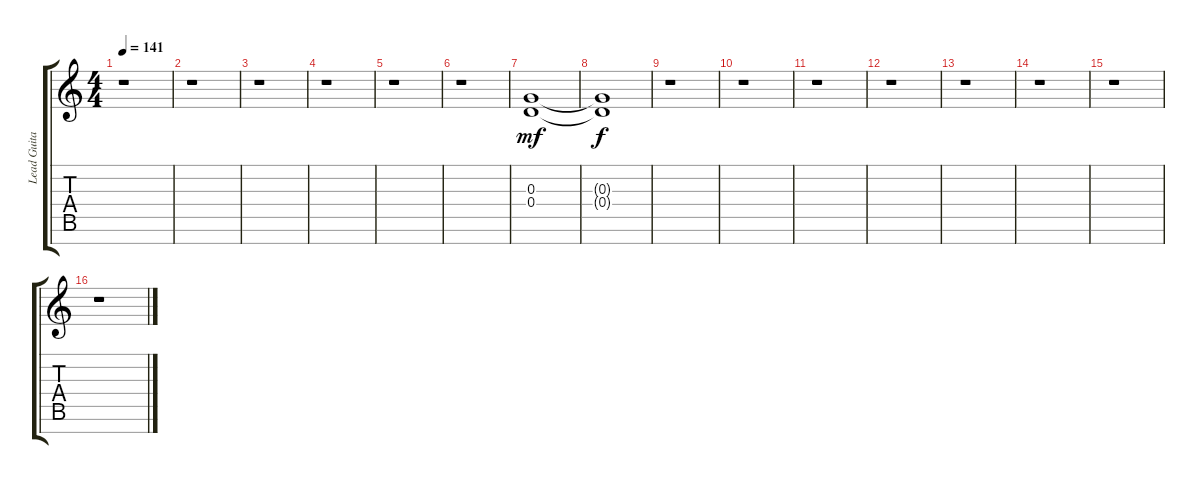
\track ("Lead Guitar 1" "Lead Guita") {instrument distortionguitar}
\staff {score tabs}
\tuning (E4 B3 G3 D3 A2 E2 B1) {hide}
\ts (4 4)
\tempo 141
\clef g2
\ks c
r.1{dy f} |
r.1 |
r.1 |
r.1 |
r.1 |
r.1 |
(0.3 0.4).1{dy mf} |
(0.3{t} 0.4{t}).1{dy f} |
r.1 |
r.1 |
r.1 |
r.1 |
r.1 |
r.1 |
r.1 |
r.1
